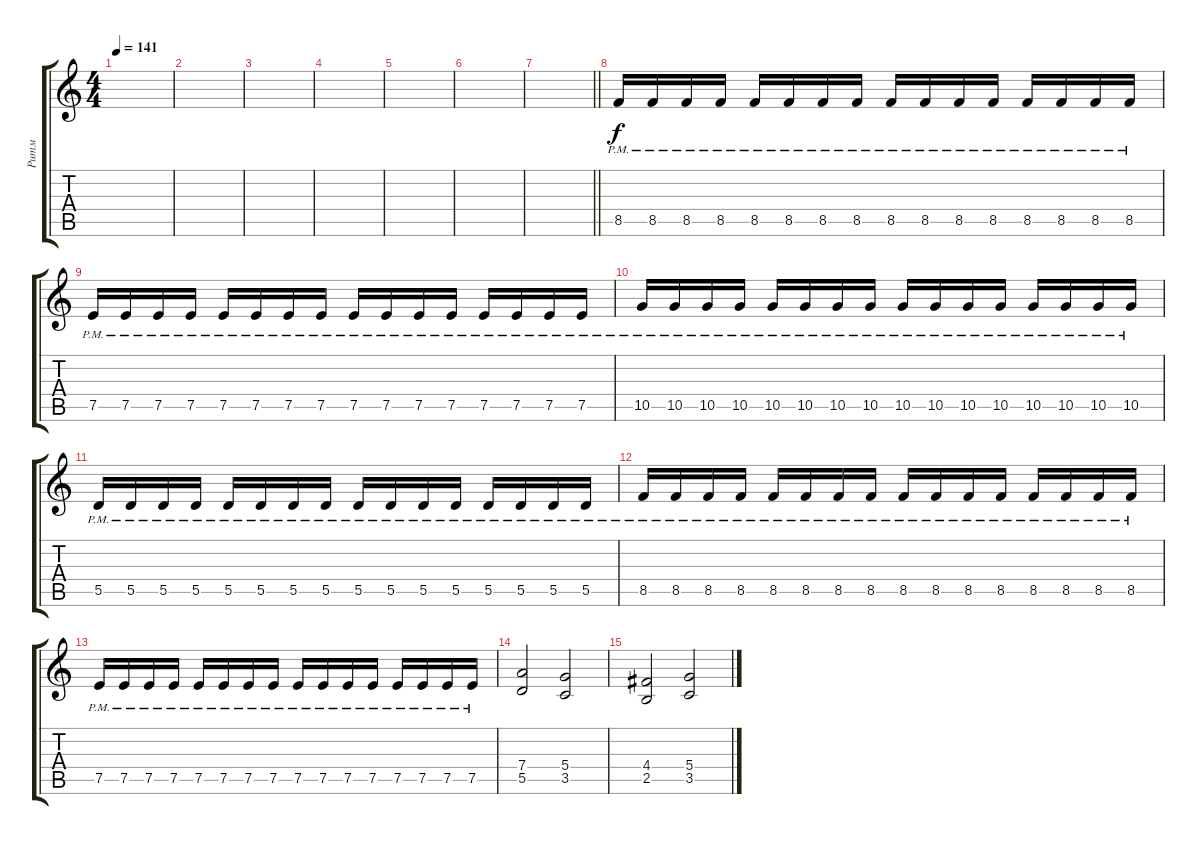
\track ("Ритм" "Ритм") {instrument distortionguitar}
\staff {score tabs}
\tuning (E4 B3 G3 D3 A2 E2) {hide}
\ts (4 4)
\tempo 141
\clef g2
\ks c
|
|
|
|
|
|
\barLineRight lightlight
|
8.5{pm}.16 8.5{pm}.16 8.5{pm}.16 8.5{pm}.16 8.5{pm}.16 8.5{pm}.16 8.5{pm}.16 8.5{pm}.16 8.5{pm}.16 8.5{pm}.16 8.5{pm}.16 8.5{pm}.16 8.5{pm}.16 8.5{pm}.16 8.5{pm}.16 8.5{pm}.16 |
7.5{pm}.16 7.5{pm}.16 7.5{pm}.16 7.5{pm}.16 7.5{pm}.16 7.5{pm}.16 7.5{pm}.16 7.5{pm}.16 7.5{pm}.16 7.5{pm}.16 7.5{pm}.16 7.5{pm}.16 7.5{pm}.16 7.5{pm}.16 7.5{pm}.16 7.5{pm}.16 |
10.5{pm}.16 10.5{pm}.16 10.5{pm}.16 10.5{pm}.16 10.5{pm}.16 10.5{pm}.16 10.5{pm}.16 10.5{pm}.16 10.5{pm}.16 10.5{pm}.16 10.5{pm}.16 10.5{pm}.16 10.5{pm}.16 10.5{pm}.16 10.5{pm}.16 10.5{pm}.16 |
5.5{pm}.16 5.5{pm}.16 5.5{pm}.16 5.5{pm}.16 5.5{pm}.16 5.5{pm}.16 5.5{pm}.16 5.5{pm}.16 5.5{pm}.16 5.5{pm}.16 5.5{pm}.16 5.5{pm}.16 5.5{pm}.16 5.5{pm}.16 5.5{pm}.16 5.5{pm}.16 |
8.5{pm}.16 8.5{pm}.16 8.5{pm}.16 8.5{pm}.16 8.5{pm}.16 8.5{pm}.16 8.5{pm}.16 8.5{pm}.16 8.5{pm}.16 8.5{pm}.16 8.5{pm}.16 8.5{pm}.16 8.5{pm}.16 8.5{pm}.16 8.5{pm}.16 8.5{pm}.16 |
7.5{pm}.16 7.5{pm}.16 7.5{pm}.16 7.5{pm}.16 7.5{pm}.16 7.5{pm}.16 7.5{pm}.16 7.5{pm}.16 7.5{pm}.16 7.5{pm}.16 7.5{pm}.16 7.5{pm}.16 7.5{pm}.16 7.5{pm}.16 7.5{pm}.16 7.5{pm}.16 |
(7.4 5.5).2 (5.4 3.5).2 |
(4.4 2.5).2 (5.4 3.5).2
